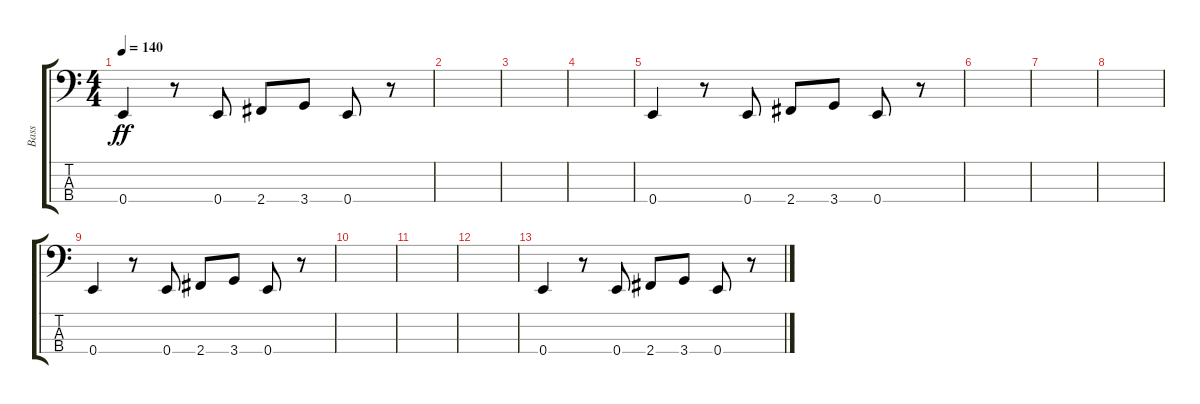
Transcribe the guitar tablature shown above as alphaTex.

\track ("Bass" "Bass") {instrument electricbassfinger}
\staff {score tabs}
\tuning (G2 D2 A1 E1) {hide}
\ts (4 4)
\tempo 140
\clef f4
\ks c
0.4.4{dy ff} r.8 0.4.8 2.4.8 3.4.8 0.4.8 r.8 |
|
|
|
0.4.4 r.8 0.4.8 2.4.8 3.4.8 0.4.8 r.8 |
|
|
|
0.4.4 r.8 0.4.8 2.4.8 3.4.8 0.4.8 r.8 |
|
|
|
0.4.4 r.8 0.4.8 2.4.8 3.4.8 0.4.8 r.8
